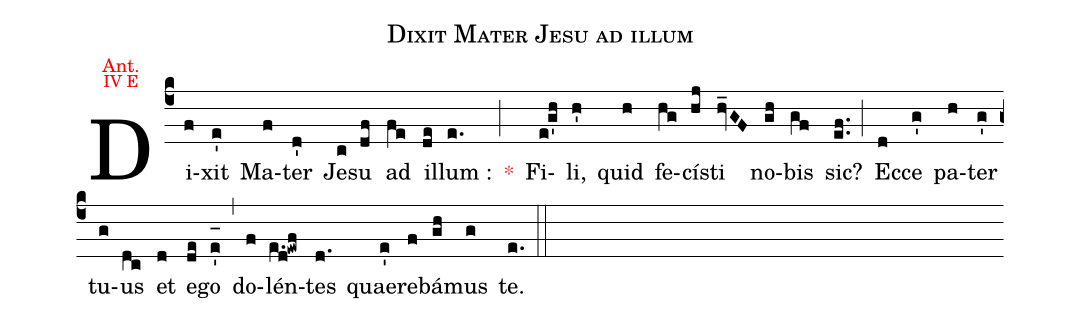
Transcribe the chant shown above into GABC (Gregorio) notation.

name:Dixit Mater Jesu ad illum;
office-part:Antiphona;
annotation: {\color{red}\footnotesize Ant.};
annotation: {\color{red}\scriptsize IV E};
%%
(c4) Di(f)xit(e') Ma(f)ter(d') Je(c)su(df) ad(fe) il(de)lum :(e.) <c>*</c>(;) Fi(e!g'h)li,(h') quid(h) fe(hg)cí(hj)sti(hv_GF) no(gh)bis(gf) sic?(ef..) (;) Ec(d)ce(g') pa(h)ter(g') tu(g)us(dc) et(d) e(de)go(e'_[oh:h]) (,) do(f)lén(e.d!ewf)tes(d.) quae(e')re(f)bá(gh)mus(g) te.(e.) (::)
